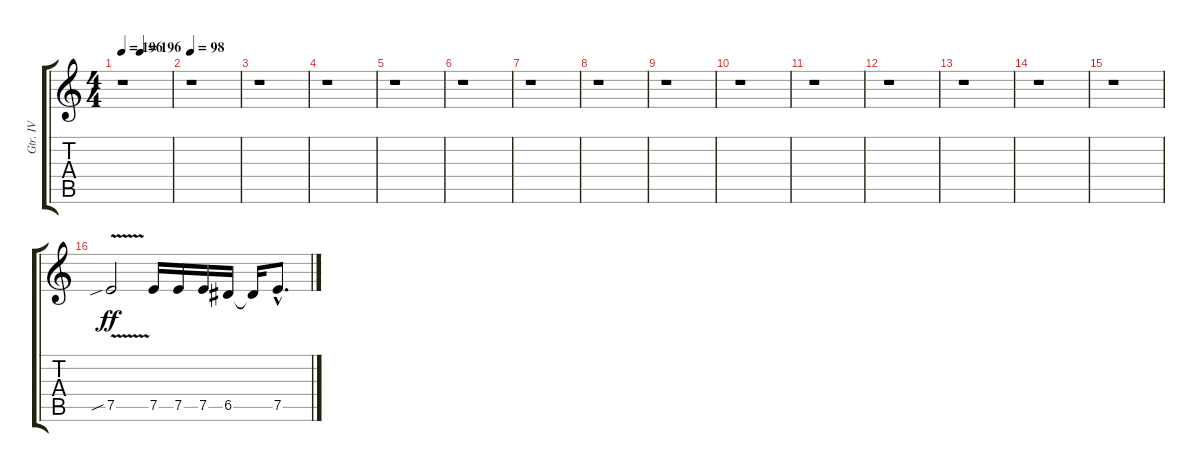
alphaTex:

\track ("Gtr. IV" "Gtr. IV") {instrument distortionguitar}
\staff {score tabs}
\tuning (E4 B3 G3 D3 A2 E2) {hide}
\ts (4 4)
\tempo 196
\tempo (196 0.375)
\clef g2
\ks c
r.1{dy ff} |
\tempo 98
r.1 |
r.1 |
r.1 |
r.1 |
r.1 |
r.1 |
r.1 |
r.1 |
r.1 |
r.1 |
r.1 |
r.1 |
r.1 |
r.1 |
7.5{v sib}.2 7.5.16 7.5.16 7.5.16 6.5.16 6.5{t}.16 7.5{hac}.8{d}
